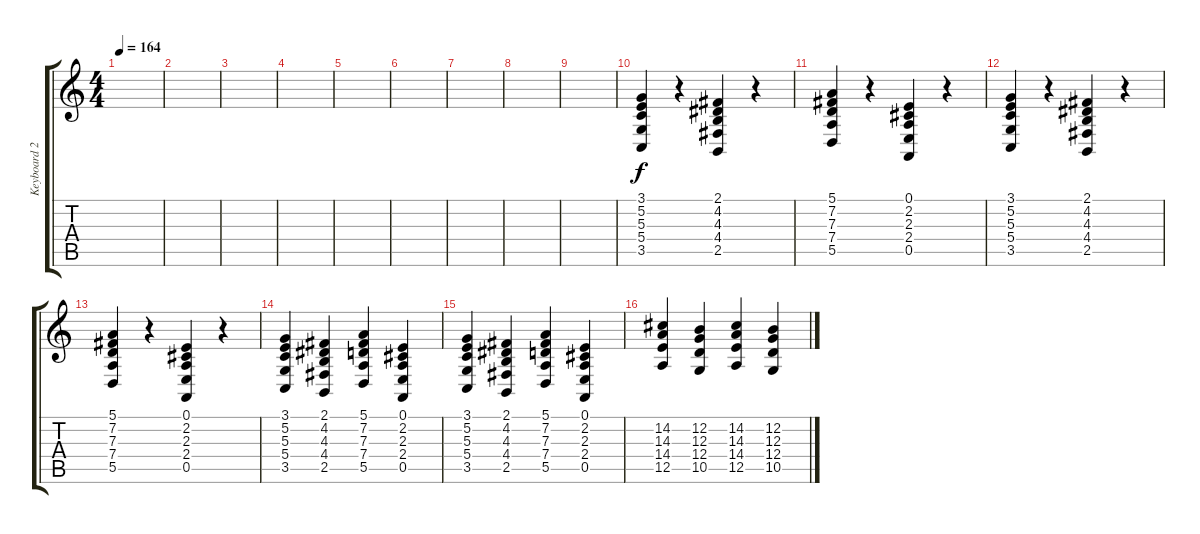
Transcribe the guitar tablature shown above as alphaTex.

\track ("Keyboard 2 (Banks)" "Keyboard 2") {instrument choiraahs}
\staff {score tabs}
\tuning (E4 B3 G3 D3 A2 E2) {hide}
\ts (4 4)
\tempo 164
\clef g2
\ks c
|
|
|
|
|
|
|
|
|
(3.1 5.2 5.3 5.4 3.5).4{volume 10 instrument stringensemble1} r.4 (2.1 4.2 4.3 4.4 2.5).4 r.4 |
(5.1 7.2 7.3 7.4 5.5).4 r.4 (0.1 2.2 2.3 2.4 0.5).4 r.4 |
(3.1 5.2 5.3 5.4 3.5).4 r.4 (2.1 4.2 4.3 4.4 2.5).4 r.4 |
(5.1 7.2 7.3 7.4 5.5).4 r.4 (0.1 2.2 2.3 2.4 0.5).4 r.4 |
(3.1 5.2 5.3 5.4 3.5).4 (2.1 4.2 4.3 4.4 2.5).4 (5.1 7.2 7.3 7.4 5.5).4 (0.1 2.2 2.3 2.4 0.5).4 |
(3.1 5.2 5.3 5.4 3.5).4 (2.1 4.2 4.3 4.4 2.5).4 (5.1 7.2 7.3 7.4 5.5).4 (0.1 2.2 2.3 2.4 0.5).4 |
(14.2 14.3 14.4 12.5).4 (12.2 12.3 12.4 10.5).4 (14.2 14.3 14.4 12.5).4 (12.2 12.3 12.4 10.5).4
